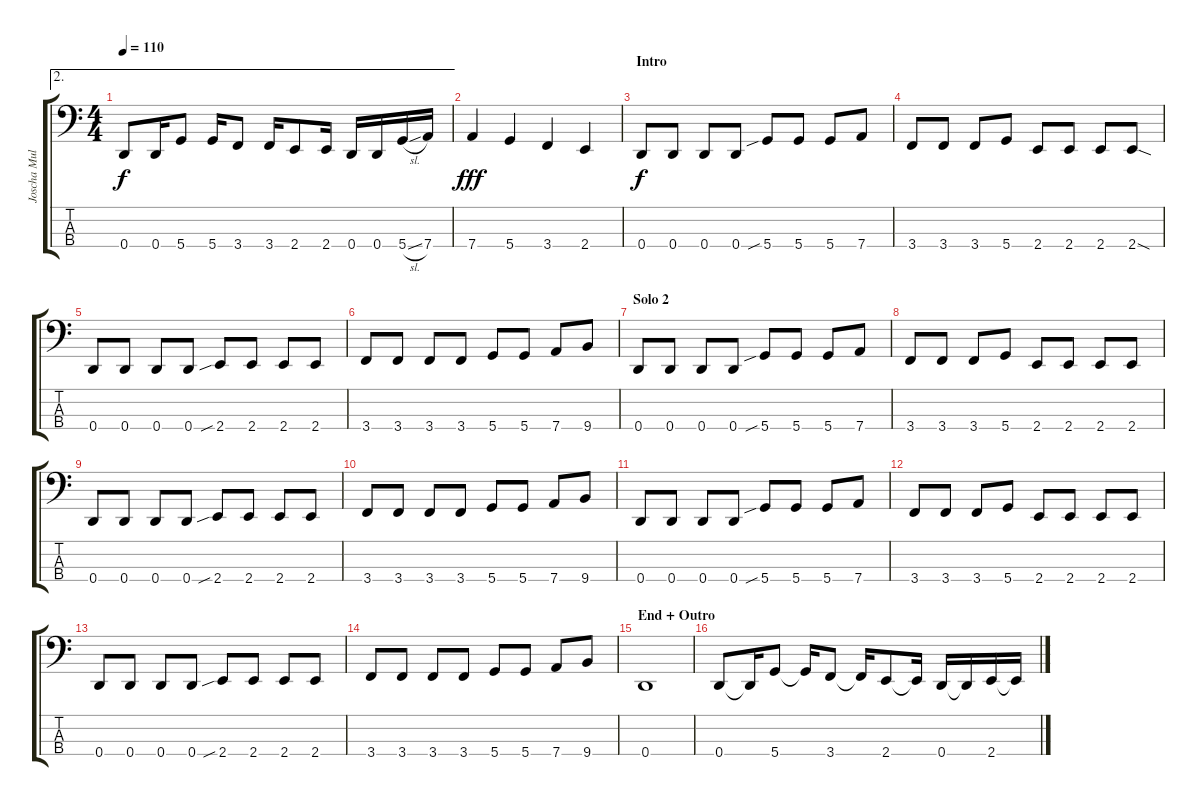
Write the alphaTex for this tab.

\track ("Joscha Mulorz" "Joscha Mul") {instrument slapbass2}
\staff {score tabs}
\tuning (G2 D2 A1 D1) {hide}
\ae 2
\ts (4 4)
\tempo 110
\clef f4
\ks c
0.4.8{dy f} 0.4.16 5.4.8 5.4.16 3.4.8 3.4.16 2.4.8 2.4.16 0.4.16 0.4.16 5.4{sl}.16 7.4.16 |
7.4.4{dy fff} 5.4.4 3.4.4 2.4.4 |
\section ("" "Intro")
0.4.8{dy f} 0.4.8 0.4.8 0.4.8 5.4{sib}.8 5.4.8 5.4.8 7.4.8 |
3.4.8 3.4.8 3.4.8 5.4.8 2.4.8 2.4.8 2.4.8 2.4{sod}.8 |
0.4.8 0.4.8 0.4.8 0.4.8 2.4{sib}.8 2.4.8 2.4.8 2.4.8 |
3.4.8 3.4.8 3.4.8 3.4.8 5.4.8 5.4.8 7.4.8 9.4.8 |
\section ("" "Solo 2")
0.4.8 0.4.8 0.4.8 0.4.8 5.4{sib}.8 5.4.8 5.4.8 7.4.8 |
3.4.8 3.4.8 3.4.8 5.4.8 2.4.8 2.4.8 2.4.8 2.4.8 |
0.4.8 0.4.8 0.4.8 0.4.8 2.4{sib}.8 2.4.8 2.4.8 2.4.8 |
3.4.8 3.4.8 3.4.8 3.4.8 5.4.8 5.4.8 7.4.8 9.4.8 |
0.4.8 0.4.8 0.4.8 0.4.8 5.4{sib}.8 5.4.8 5.4.8 7.4.8 |
3.4.8 3.4.8 3.4.8 5.4.8 2.4.8 2.4.8 2.4.8 2.4.8 |
0.4.8 0.4.8 0.4.8 0.4.8 2.4{sib}.8 2.4.8 2.4.8 2.4.8 |
3.4.8 3.4.8 3.4.8 3.4.8 5.4.8 5.4.8 7.4.8 9.4.8 |
\section ("" "End + Outro")
0.4.1 |
0.4.8{volume 14} 0.4{t}.16 5.4.8 5.4{t}.16 3.4.8 3.4{t}.16 2.4.8 2.4{t}.16 0.4.16 0.4{t}.16 2.4.16 2.4{t}.16
